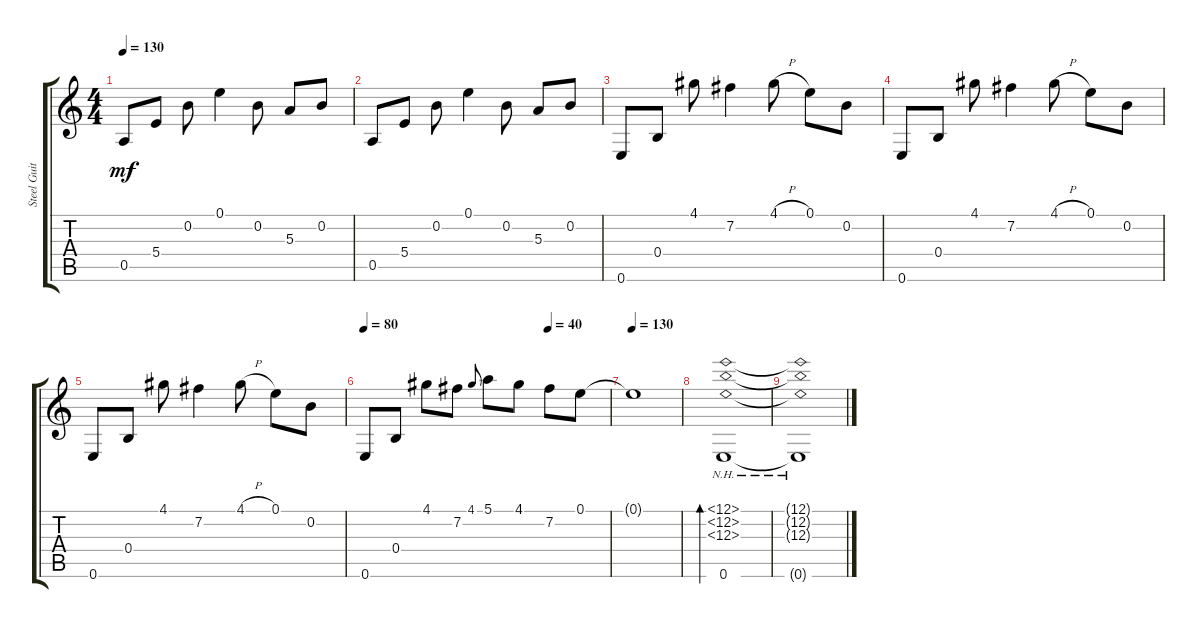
\track ("Steel Guitar" "Steel Guit") {instrument acousticguitarsteel}
\staff {score tabs}
\tuning (E4 B3 E3 B2 A2 E2) {hide}
\ts (4 4)
\tempo 130
\clef g2
\ks c
0.5.8{dy mf} 5.4.8 0.2.8 0.1.4 0.2.8 5.3.8 0.2.8 |
0.5.8 5.4.8 0.2.8 0.1.4 0.2.8 5.3.8 0.2.8 |
0.6.8 0.4.8 4.1.8 7.2.4 4.1{h}.8 0.1.8 0.2.8 |
0.6.8 0.4.8 4.1.8 7.2.4 4.1{h}.8 0.1.8 0.2.8 |
0.6.8 0.4.8 4.1.8 7.2.4 4.1{h}.8 0.1.8 0.2.8 |
\tempo 80
\tempo (40 0.75)
0.6.8 0.4.8 4.1.8 7.2.8 4.1.8{gr onbeat} 5.1.8 4.1.8 7.2.8 0.1.8 |
\tempo 130
0.1{t}.1 |
(12.1{nh} 12.2{nh} 12.3{nh} 0.6).1{bd 240} |
(12.1{nh t} 12.2{nh t} 12.3{nh t} 0.6{t}).1
